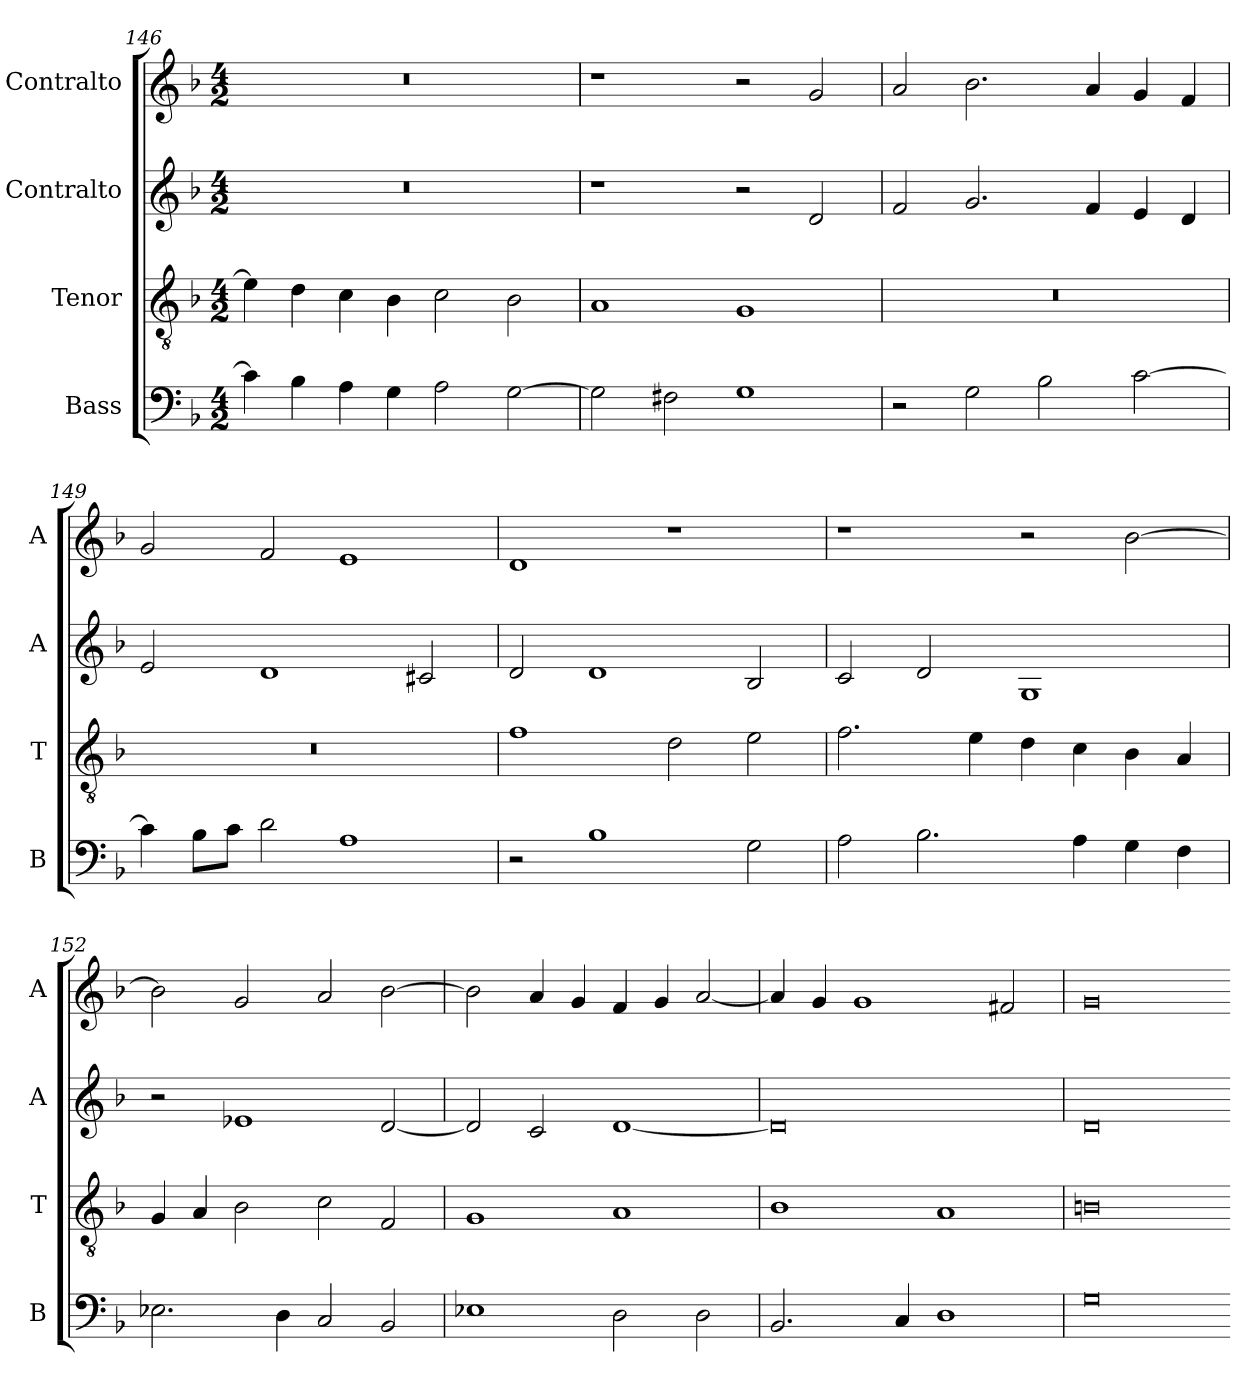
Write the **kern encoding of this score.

**kern	**kern	**kern	**kern
*part4	*part3	*part2	*part1
*staff4	*staff3	*staff2	*staff1
*I"Bass	*I"Tenor	*I"Contralto	*I"Contralto
*I'B	*I'T	*I'A	*I'A
*clefF4	*clefGv2	*clefG2	*clefG2
*k[b-]	*k[b-]	*k[b-]	*k[b-]
*G:dor	*G:dor	*G:dor	*G:dor
*M4/2	*M4/2	*M4/2	*M4/2
=146	=146	=146	=146
4c]	4e-]	0r	0r
4B-	4d	.	.
4A	4c	.	.
4G	4B-	.	.
2A	2c	.	.
[2G	2B-	.	.
=147	=147	=147	=147
2G]	1A	1r	1r
2F#X	.	.	.
1G	1G	2r	2r
.	.	2d	2g
=148	=148	=148	=148
2r	0r	2f	2a
2G	.	2.g	2.b-
2B-	.	.	.
.	.	4f	4a
[2c	.	4e	4g
.	.	4d	4f
=149	=149	=149	=149
4c]	0r	2e	2g
8B-\L	.	.	.
8c\J	.	.	.
2d	.	1d	2f
1A	.	.	1e
.	.	2c#X	.
=150	=150	=150	=150
2r	1f	2d	1d
1B-	.	1d	.
.	2d	.	1r
2G	2e	2B-	.
=151	=151	=151	=151
2A	2.f	2c	1r
2.B-	.	2d	.
.	4e	.	.
.	4d	1G	2r
4A	4c	.	.
4G	4B-	.	[2b-
4F	4A	.	.
=152	=152	=152	=152
2.E-X	4G	2r	2b-]
.	4A	.	.
.	2B-	1e-X	2g
4D	.	.	.
2C	2c	.	2a
2BB-	2F	[2d	[2b-
=153	=153	=153	=153
1E-X	1G	2d]	2b-]
.	.	2c	4a
.	.	.	4g
2D	1A	[1d	4f
.	.	.	4g
2D	.	.	[2a
=154	=154	=154	=154
2.BB-	1B-	0d]	4a]
.	.	.	4g
.	.	.	1g
4C	.	.	.
1D	1A	.	.
.	.	.	2f#X
=155	=155	=155	=155
0G	0Bn	0d	0g
=-	=-	=-	=-
*-	*-	*-	*-
